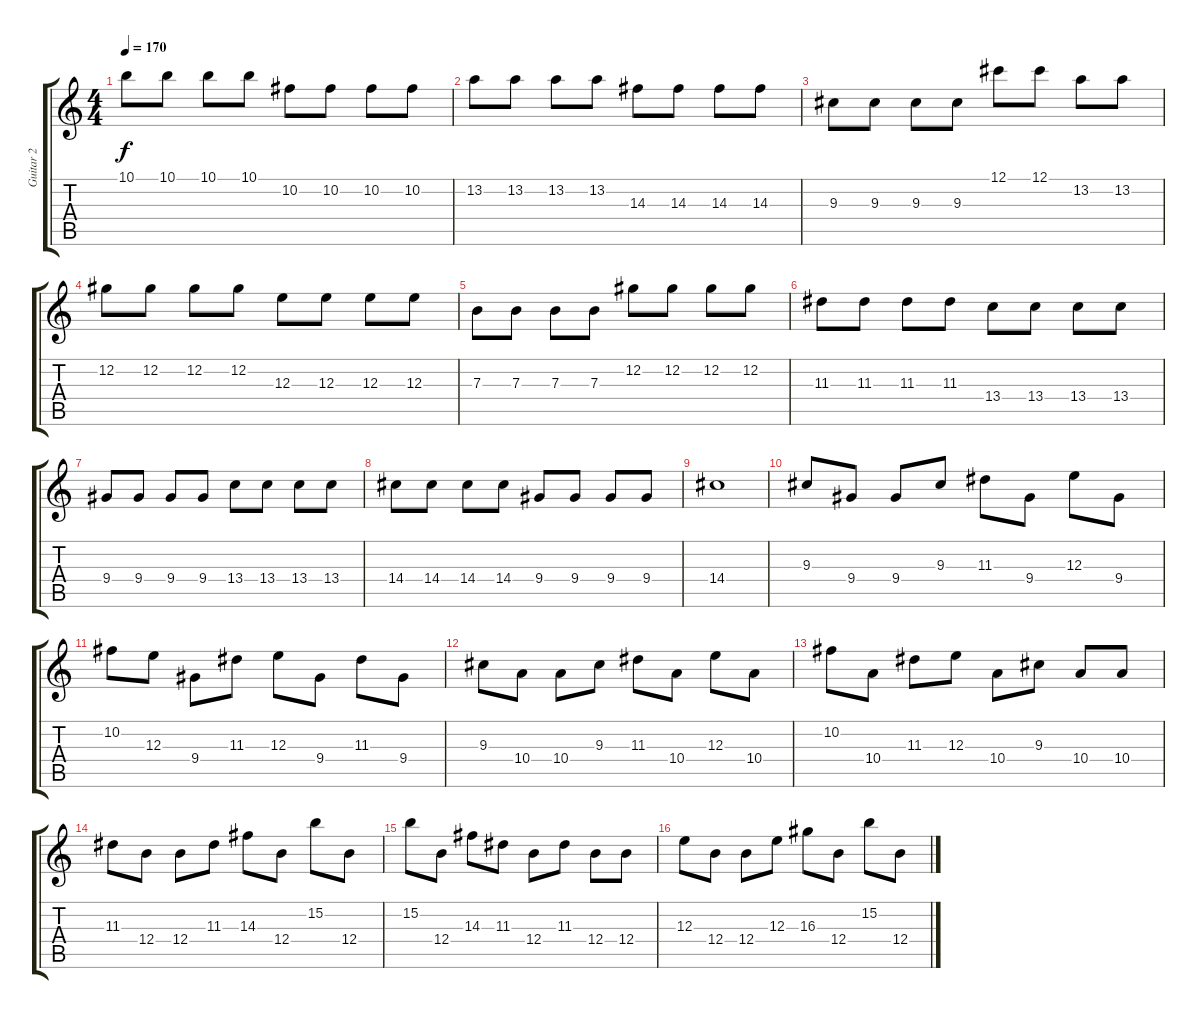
\track ("Guitar 2" "Guitar 2") {instrument distortionguitar}
\staff {score tabs}
\tuning (Db4 Ab3 E3 B2 Gb2 B1) {hide}
\ts (4 4)
\tempo 170
\clef g2
\ks c
10.1.8{dy f} 10.1.8 10.1.8 10.1.8 10.2.8 10.2.8 10.2.8 10.2.8 |
13.2.8 13.2.8 13.2.8 13.2.8 14.3.8 14.3.8 14.3.8 14.3.8 |
9.3.8 9.3.8 9.3.8 9.3.8 12.1.8 12.1.8 13.2.8 13.2.8 |
12.2.8 12.2.8 12.2.8 12.2.8 12.3.8 12.3.8 12.3.8 12.3.8 |
7.3.8 7.3.8 7.3.8 7.3.8 12.2.8 12.2.8 12.2.8 12.2.8 |
11.3.8 11.3.8 11.3.8 11.3.8 13.4.8 13.4.8 13.4.8 13.4.8 |
9.4.8 9.4.8 9.4.8 9.4.8 13.4.8 13.4.8 13.4.8 13.4.8 |
14.4.8 14.4.8 14.4.8 14.4.8 9.4.8 9.4.8 9.4.8 9.4.8 |
14.4.1 |
9.3.8 9.4.8 9.4.8 9.3.8 11.3.8 9.4.8 12.3.8 9.4.8 |
10.2.8 12.3.8 9.4.8 11.3.8 12.3.8 9.4.8 11.3.8 9.4.8 |
9.3.8 10.4.8 10.4.8 9.3.8 11.3.8 10.4.8 12.3.8 10.4.8 |
10.2.8 10.4.8 11.3.8 12.3.8 10.4.8 9.3.8 10.4.8 10.4.8 |
11.3.8 12.4.8 12.4.8 11.3.8 14.3.8 12.4.8 15.2.8 12.4.8 |
15.2.8 12.4.8 14.3.8 11.3.8 12.4.8 11.3.8 12.4.8 12.4.8 |
12.3.8 12.4.8 12.4.8 12.3.8 16.3.8 12.4.8 15.2.8 12.4.8
